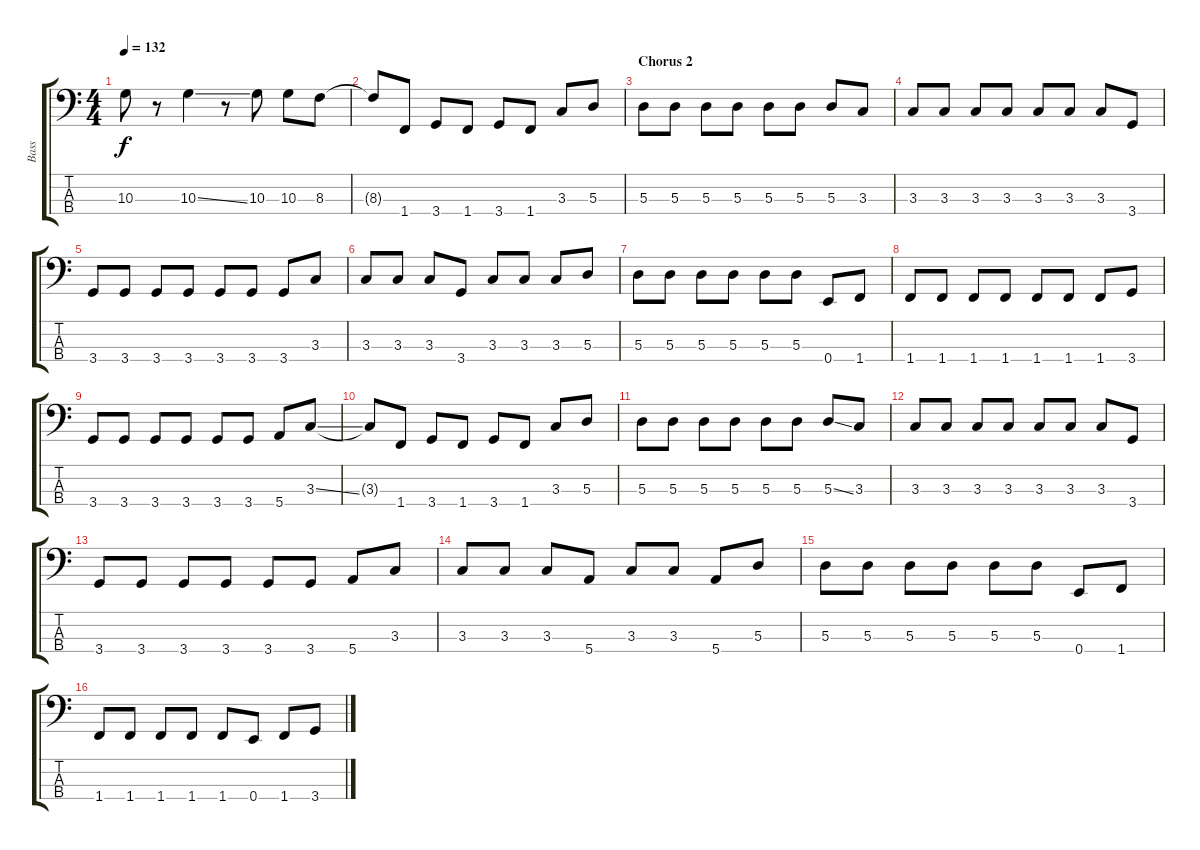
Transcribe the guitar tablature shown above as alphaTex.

\track ("Bass" "Bass") {instrument electricbassfinger}
\staff {score tabs}
\tuning (G2 D2 A1 E1) {hide}
\ts (4 4)
\tempo 132
\clef f4
\ks c
10.3.8{dy f} r.8 10.3{ss}.4 r.8 10.3.8 10.3.8 8.3.8 |
8.3{t}.8 1.4.8 3.4.8 1.4.8 3.4.8 1.4.8 3.3.8 5.3.8 |
\section ("" "Chorus 2")
5.3.8 5.3.8 5.3.8 5.3.8 5.3.8 5.3.8 5.3.8 3.3.8 |
3.3.8 3.3.8 3.3.8 3.3.8 3.3.8 3.3.8 3.3.8 3.4.8 |
3.4.8 3.4.8 3.4.8 3.4.8 3.4.8 3.4.8 3.4.8 3.3.8 |
3.3.8 3.3.8 3.3.8 3.4.8 3.3.8 3.3.8 3.3.8 5.3.8 |
5.3.8 5.3.8 5.3.8 5.3.8 5.3.8 5.3.8 0.4.8 1.4.8 |
1.4.8 1.4.8 1.4.8 1.4.8 1.4.8 1.4.8 1.4.8 3.4.8 |
3.4.8 3.4.8 3.4.8 3.4.8 3.4.8 3.4.8 5.4.8 3.3{ss}.8 |
3.3{t}.8 1.4.8 3.4.8 1.4.8 3.4.8 1.4.8 3.3.8 5.3.8 |
5.3.8 5.3.8 5.3.8 5.3.8 5.3.8 5.3.8 5.3{ss}.8 3.3.8 |
3.3.8 3.3.8 3.3.8 3.3.8 3.3.8 3.3.8 3.3.8 3.4.8 |
3.4.8 3.4.8 3.4.8 3.4.8 3.4.8 3.4.8 5.4.8 3.3.8 |
3.3.8 3.3.8 3.3.8 5.4.8 3.3.8 3.3.8 5.4.8 5.3.8 |
5.3.8 5.3.8 5.3.8 5.3.8 5.3.8 5.3.8 0.4.8 1.4.8 |
1.4.8 1.4.8 1.4.8 1.4.8 1.4.8 0.4.8 1.4.8 3.4.8
